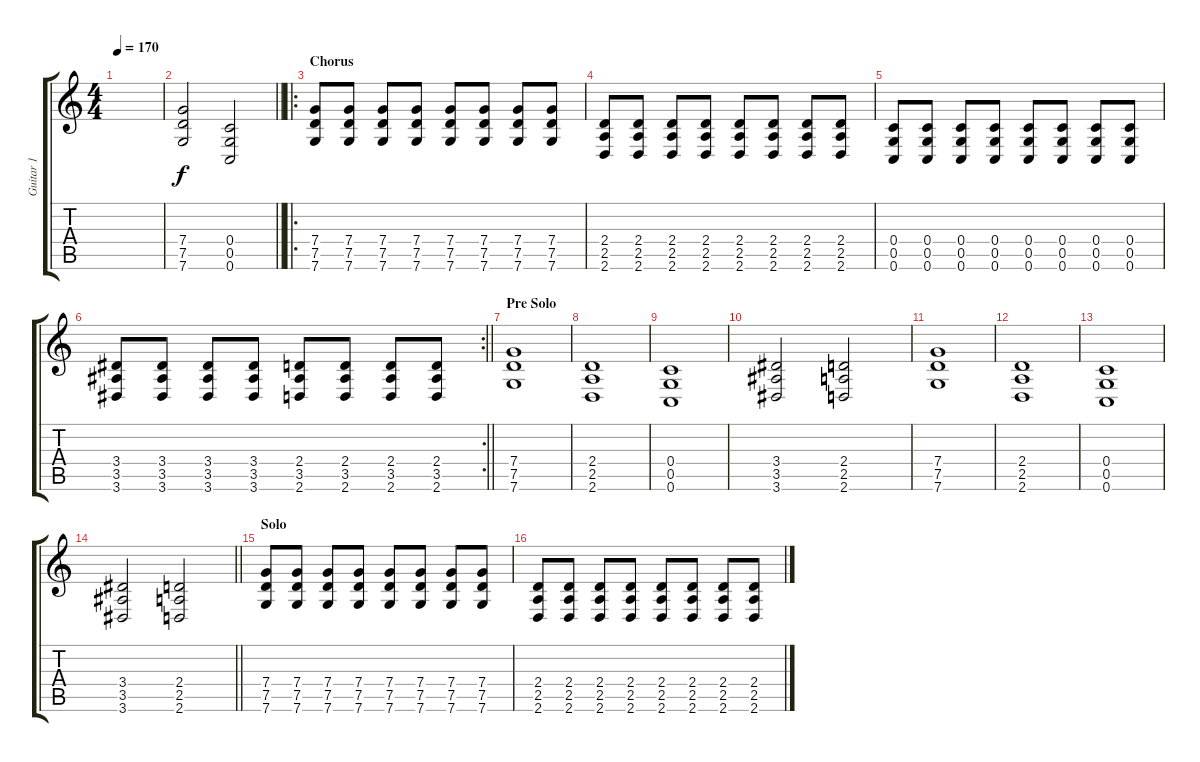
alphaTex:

\track ("Guitar 1" "Guitar 1") {instrument distortionguitar}
\staff {score tabs}
\tuning (D4 A3 F3 C3 G2 C2) {hide}
\ts (4 4)
\tempo 170
\clef g2
\ks c
|
\barLineRight lightlight
(7.4 7.5 7.6).2 (0.4 0.5 0.6).2 |
\ro
\section ("" "Chorus")
(7.4 7.5 7.6).8 (7.4 7.5 7.6).8 (7.4 7.5 7.6).8 (7.4 7.5 7.6).8 (7.4 7.5 7.6).8 (7.4 7.5 7.6).8 (7.4 7.5 7.6).8 (7.4 7.5 7.6).8 |
(2.4 2.5 2.6).8 (2.4 2.5 2.6).8 (2.4 2.5 2.6).8 (2.4 2.5 2.6).8 (2.4 2.5 2.6).8 (2.4 2.5 2.6).8 (2.4 2.5 2.6).8 (2.4 2.5 2.6).8 |
(0.4 0.5 0.6).8 (0.4 0.5 0.6).8 (0.4 0.5 0.6).8 (0.4 0.5 0.6).8 (0.4 0.5 0.6).8 (0.4 0.5 0.6).8 (0.4 0.5 0.6).8 (0.4 0.5 0.6).8 |
\rc 2
\barLineRight lightlight
(3.4 3.5 3.6).8 (3.4 3.5 3.6).8 (3.4 3.5 3.6).8 (3.4 3.5 3.6).8 (2.4 3.5 2.6).8 (2.4 3.5 2.6).8 (2.4 3.5 2.6).8 (2.4 3.5 2.6).8 |
\section ("" "Pre Solo")
(7.4 7.5 7.6).1 |
(2.4 2.5 2.6).1 |
(0.4 0.5 0.6).1 |
(3.4 3.5 3.6).2 (2.4 2.5 2.6).2 |
(7.4 7.5 7.6).1 |
(2.4 2.5 2.6).1 |
(0.4 0.5 0.6).1 |
\barLineRight lightlight
(3.4 3.5 3.6).2 (2.4 2.5 2.6).2 |
\section ("" "Solo")
(7.4 7.5 7.6).8 (7.4 7.5 7.6).8 (7.4 7.5 7.6).8 (7.4 7.5 7.6).8 (7.4 7.5 7.6).8 (7.4 7.5 7.6).8 (7.4 7.5 7.6).8 (7.4 7.5 7.6).8 |
(2.4 2.5 2.6).8 (2.4 2.5 2.6).8 (2.4 2.5 2.6).8 (2.4 2.5 2.6).8 (2.4 2.5 2.6).8 (2.4 2.5 2.6).8 (2.4 2.5 2.6).8 (2.4 2.5 2.6).8
